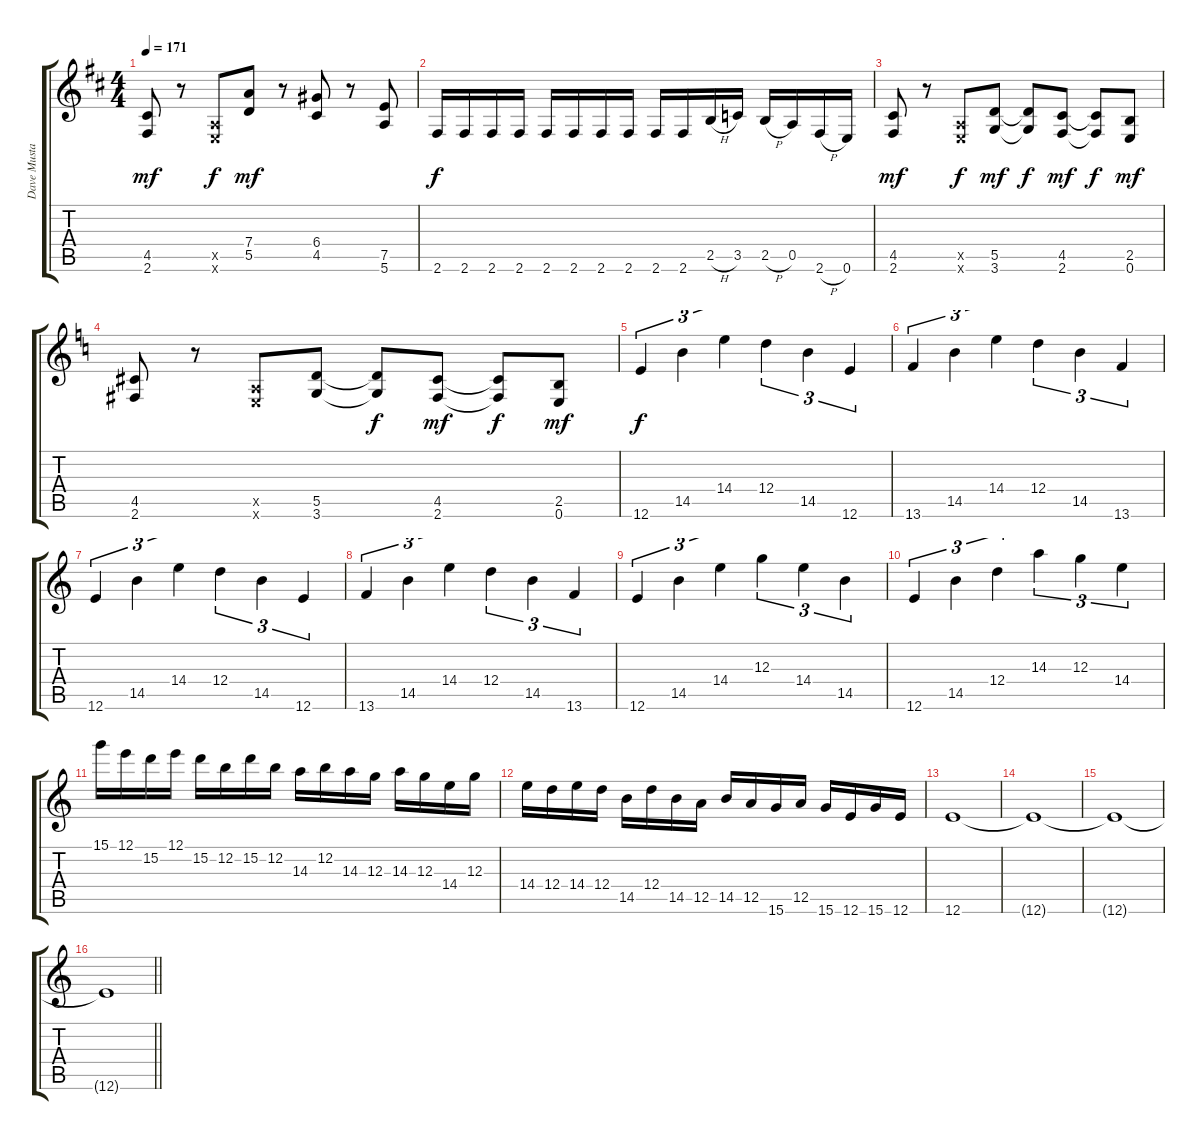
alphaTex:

\track ("Dave Mustaine" "Dave Musta") {instrument distortionguitar}
\staff {score tabs}
\tuning (E4 B3 G3 D3 A2 E2) {hide}
\ts (4 4)
\tempo 171
\clef g2
\ks d
(4.5 2.6).8{dy mf} r.8 (0.5{x} 0.6{x}).8{dy f} (7.4 5.5).8{dy mf} r.8 (6.4 4.5).8 r.8 (7.5 5.6).8 |
2.6.16{dy f} 2.6.16 2.6.16 2.6.16 2.6.16 2.6.16 2.6.16 2.6.16 2.6.16 2.6.16 2.5{h}.16 3.5.16 2.5{h}.16 0.5.16 2.6{h}.16 0.6.16 |
(4.5 2.6).8{dy mf} r.8 (0.5{x} 0.6{x}).8{dy f} (5.5 3.6).8{dy mf} (5.5{t} 3.6{t}).8{dy f} (4.5 2.6).8{dy mf} (4.5{t} 2.6{t}).8{dy f} (2.5 0.6).8{dy mf} |
\ks c
(4.5 2.6).8 r.8 (0.5{x} 0.6{x}).8 (5.5 3.6).8 (5.5{t} 3.6{t}).8{dy f} (4.5 2.6).8{dy mf} (4.5{t} 2.6{t}).8{dy f} (2.5 0.6).8{dy mf} |
12.6.4{tu (3 2) dy f} 14.5.4{tu (3 2)} 14.4.4{tu (3 2)} 12.4.4{tu (3 2)} 14.5.4{tu (3 2)} 12.6.4{tu (3 2)} |
13.6.4{tu (3 2)} 14.5.4{tu (3 2)} 14.4.4{tu (3 2)} 12.4.4{tu (3 2)} 14.5.4{tu (3 2)} 13.6.4{tu (3 2)} |
12.6.4{tu (3 2)} 14.5.4{tu (3 2)} 14.4.4{tu (3 2)} 12.4.4{tu (3 2)} 14.5.4{tu (3 2)} 12.6.4{tu (3 2)} |
13.6.4{tu (3 2)} 14.5.4{tu (3 2)} 14.4.4{tu (3 2)} 12.4.4{tu (3 2)} 14.5.4{tu (3 2)} 13.6.4{tu (3 2)} |
12.6.4{tu (3 2)} 14.5.4{tu (3 2)} 14.4.4{tu (3 2)} 12.3.4{tu (3 2)} 14.4.4{tu (3 2)} 14.5.4{tu (3 2)} |
12.6.4{tu (3 2)} 14.5.4{tu (3 2)} 12.4.4{tu (3 2)} 14.3.4{tu (3 2)} 12.3.4{tu (3 2)} 14.4.4{tu (3 2)} |
15.1.16 12.1.16 15.2.16 12.1.16 15.2.16 12.2.16 15.2.16 12.2.16 14.3.16 12.2.16 14.3.16 12.3.16 14.3.16 12.3.16 14.4.16 12.3.16 |
14.4.16 12.4.16 14.4.16 12.4.16 14.5.16 12.4.16 14.5.16 12.5.16 14.5.16 12.5.16 15.6.16 12.5.16 15.6.16 12.6.16 15.6.16 12.6.16 |
12.6.1 |
12.6{t}.1 |
12.6{t}.1 |
\barLineRight lightlight
12.6{t}.1
